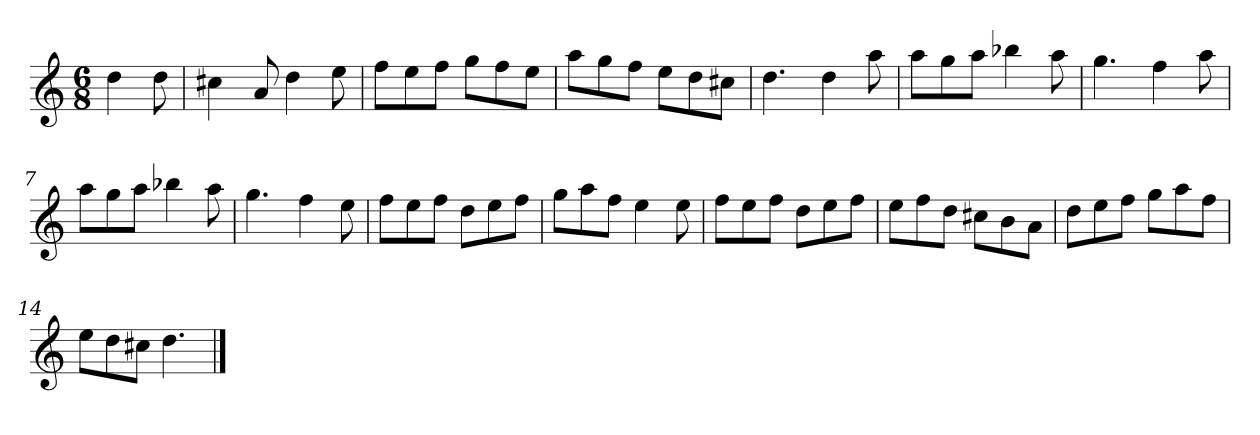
**kern
*part1
*staff1
*k[]
*M6/8
*MM120
=
4dd
8dd
=1
4cc#X
8a
4dd
8ee
=2
8ffL
8ee
8ffJ
8ggL
8ff
8eeJ
=3
8aaL
8gg
8ffJ
8eeL
8dd
8cc#XJ
=4
4.dd
4dd
8aa
=5
8aaL
8gg
8aaJ
4bb-X
8aa
=6
4.gg
4ff
8aa
=7
8aaL
8gg
8aaJ
4bb-X
8aa
=8
4.gg
4ff
8ee
=9
8ffL
8ee
8ffJ
8ddL
8ee
8ffJ
=10
8ggL
8aa
8ffJ
4ee
8ee
=11
8ffL
8ee
8ffJ
8ddL
8ee
8ffJ
=12
8eeL
8ff
8ddJ
8cc#XL
8b
8aJ
=13
8ddL
8ee
8ffJ
8ggL
8aa
8ffJ
=14
8eeL
8dd
8cc#XJ
4.dd
==
*-
